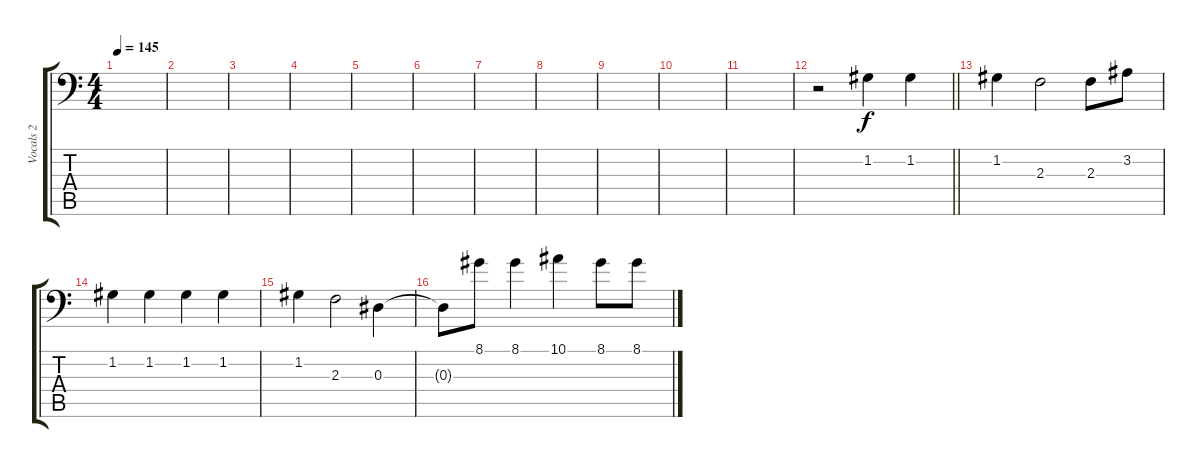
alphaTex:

\track ("Vocals 2" "Vocals 2") {instrument lead2sawtooth}
\staff {score tabs}
\tuning (C4 G3 Eb3 Bb2 F2 Bb1) {hide}
\ts (4 4)
\tempo 145
\clef f4
\ks c
|
|
|
|
|
|
|
|
|
|
|
\barLineRight lightlight
r.2 1.2.4 1.2.4 |
\section ("" "")
1.2.4 2.3.2 2.3.8 3.2.8 |
1.2.4 1.2.4 1.2.4 1.2.4 |
1.2.4 2.3.2 0.3.4 |
0.3{t}.8 8.1.8 8.1.4 10.1.4 8.1.8 8.1.8
